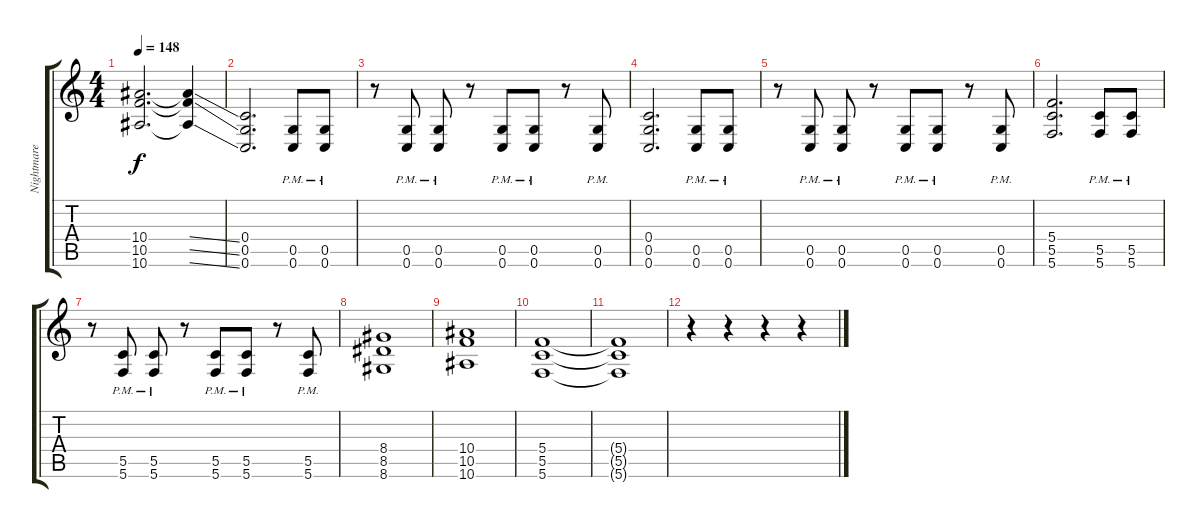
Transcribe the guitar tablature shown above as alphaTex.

\track ("Nightmare Industries" "Nightmare ") {instrument distortionguitar}
\staff {score tabs}
\tuning (D4 A3 F3 C3 G2 C2) {hide}
\ts (4 4)
\tempo 148
\clef g2
\ks c
(10.4 10.5 10.6).2{d dy f} (10.4{ss t} 10.5{ss t} 10.6{ss t}).4 |
(0.4 0.5 0.6).2{d} (0.5{pm} 0.6{pm}).8 (0.5{pm} 0.6{pm}).8 |
r.8 (0.5{pm} 0.6{pm}).8 (0.5{pm} 0.6{pm}).8 r.8 (0.5{pm} 0.6{pm}).8 (0.5{pm} 0.6{pm}).8 r.8 (0.5{pm} 0.6{pm}).8 |
(0.4 0.5 0.6).2{d} (0.5{pm} 0.6{pm}).8 (0.5{pm} 0.6{pm}).8 |
r.8 (0.5{pm} 0.6{pm}).8 (0.5{pm} 0.6{pm}).8 r.8 (0.5{pm} 0.6{pm}).8 (0.5{pm} 0.6{pm}).8 r.8 (0.5{pm} 0.6{pm}).8 |
(5.4 5.5 5.6).2{d} (5.5{pm} 5.6{pm}).8 (5.5{pm} 5.6{pm}).8 |
r.8 (5.5{pm} 5.6{pm}).8 (5.5{pm} 5.6{pm}).8 r.8 (5.5{pm} 5.6{pm}).8 (5.5{pm} 5.6{pm}).8 r.8 (5.5{pm} 5.6{pm}).8 |
(8.4 8.5 8.6).1 |
(10.4 10.5 10.6).1 |
(5.4 5.5 5.6).1 |
(5.4{t} 5.5{t} 5.6{t}).1 |
r.4 r.4 r.4 r.4
